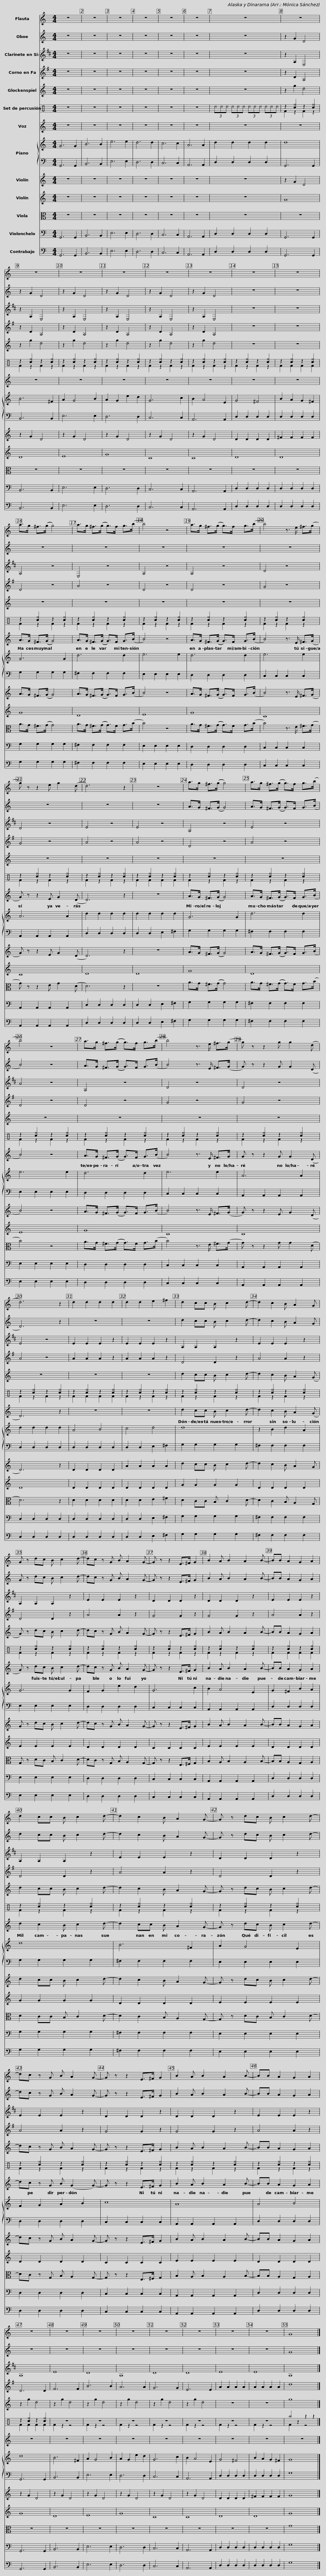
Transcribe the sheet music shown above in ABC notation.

X:1
%%score 1 2 3 4 5 ( 6 7 ) 8 { 9 | 10 } 11 12 13 14 15
L:1/8
M:4/4
I:linebreak $
K:C
V:1 treble
V:2 treble
V:3 treble transpose=-2
V:4 treble transpose=-7
V:5 treble transpose=24
V:6 perc
K:none
V:7 perc
K:none
V:8 treble
V:9 treble
V:10 bass
V:11 treble
V:12 treble
V:13 alto
V:14 bass
V:15 bass transpose=-12
V:1
 z8 | z8 | z8 | z8 | z8 | %5
 z8 | z8 | z8 | z8 |$ z8 | %10
 z8 | z8 | z8 | z8 | z8 | %15
 a>g ^f>((g g4)) |$ a>g ^f>((g g>))f g>(b | b4) z4 | a>g ^f>((g g>))f g>(b | b4) z3/2 e/ ^f>(g |$ %20
 g) z z2 e g2 (d | d6) z2 | z8 | a>g ^f>((g g4)) | a>g ^f>((g g>))f g>(b |$ %25
 b4) z4 | a>g ^f>((g g>))f g>(b | b4) z3/2 e/ ^f>(g | g) z z2 g g2 (d | d6) z2 |$ %30
 d2 d2 d2 d2 | d2 d2 e2 ^f2 | d2 cc B c2 d- | d2 c2 B A2 G | G z dc B c2 d- |$ %35
 dc z G B A2 G- | G z z2 E>^F G2 | B2 A B2 A2 B- | BB A2 G2 A2 |$ d2 cc B c2 d- | %40
 d2 c2 B A2 G- | G z dc B c2 d- | dc z G B A2 G- |$ G z z2 E>^F G2 | B2 A B2 A2 B- | %45
 BB A2 G2 A2 | z8 | z8 | z8 | z8 |$ %50
 z8 | z8 | z8 | z8 | G8 |] %55
V:2
 z8 | z8 | z8 | z8 | z8 | %5
 z8 | z8 | z2 G2 D4 | z2 G2 D4 |$ z2 G2 D4 | %10
 z2 G2 D4 | z2 G2 D4 | z2 G2 D4 | z8 | z8 | %15
 z8 |$ z8 | z8 | z8 | z8 |$ %20
 z8 | z8 | z8 | A>G ^F>((G G4)) | A>G ^F>((G G>))F G>(B |$ %25
 B4) z4 | A>G ^F>((G G>))F G>(B | B4) z3/2 E/ ^F>(G | G) z z2 G G2 (D | D6) z2 |$ %30
 z8 | z8 | d2 cc B c2 d- | d2 c2 B A2 G | G z dc B c2 d- |$ %35
 dc z G B A2 G- | G z z2 E>^F G2 | B2 A B2 A2 B- | BB A2 G2 A2 |$ d2 cc B c2 d- | %40
 d2 c2 B A2 G- | G z dc B c2 d- | dc z G B A2 G- |$ G z z2 E>^F G2 | B2 A B2 A2 B- | %45
 BB A2 G2 A2 | z8 | z8 | z8 | z8 |$ %50
 z8 | z8 | z8 | z8 | G8 |] %55
V:3
[K:D] z8 | z8 | z8 | z8 | z8 | %5
 z8 | z8 | z2 A,2 E,4 | z2 A,2 E,4 |$ z2 A,2 E,4 | %10
 z2 A,2 E,4 | z2 A,2 E,4 | z2 A,2 E,4 | z8 | z8 | %15
 A,4 z4 |$ E,4 z4 | A,4 z4 | A,4 z4 | D4 z4 |$ %20
 D4 z4 | E4 z4 | E4 z4 | A,4 z4 | E4 z4 |$ %25
 A4 z4 | A,4 z4 | D4 z4 | D4 z4 | E4 z4 |$ %30
 E2 E2 E2 z2 | E2 E2 E2 z2 | A,2 A,2 A,2 z2 | E2 E2 E2 z2 | A,2 A,2 A,2 z2 |$ %35
 E2 E2 E2 z2 | D2 D2 D2 z2 | D2 D2 D2 z2 | E2 E2 E2 z2 |$ A,2 A,2 A,2 z2 | %40
 E2 E2 E2 z2 | D2 D2 D2 z2 | E2 E2 E2 z2 |$ D2 D2 D2 z2 | D2 D2 D2 z2 | %45
 E2 E2 E2 z2 | A,8 | E8 | D8 | A,8 |$ %50
 D8 | D8 | E8 | E8 | A,8 |] %55
V:4
[K:G] z8 | z8 | z8 | z8 | z8 | %5
 z8 | z8 | z2 D2 A,4 | z2 D2 A,4 |$ z2 D2 A,4 | %10
 z2 D2 A,4 | z2 D2 A,4 | z2 D2 A,4 | z8 | z8 | %15
 D4 z4 |$ A4 z4 | D4 z4 | D4 z4 | G4 z4 |$ %20
 G4 z4 | A4 z4 | A4 z4 | D4 z4 | A4 z4 |$ %25
 D4 z4 | D4 z4 | G4 z4 | G4 z4 | A4 z4 |$ %30
 A2 A2 A2 z2 | A2 A2 A2 z2 | D4 D2 z2 | A4 A2 z2 | D4 D2 z2 |$ %35
 A4 A2 z2 | G4 G2 z2 | G4 G2 z2 | A4 A2 z2 |$ D4 D2 z2 | %40
 A4 A2 z2 | D4 D2 z2 | A4 A2 z2 |$ G4 G2 z2 | G4 G2 z2 | %45
 A4 A2 z2 | D6 D2 | F6 F2 | B6 B2 | A6 A2 |$ %50
 G6 G2 | E6 E2 | A2 A2 A2 A2 | A2 A2 A2 A2 | d8 |] %55
V:5
 z8 | z8 | z8 | z8 | z8 | %5
 z8 | z8 | z2 g2 d4 | z2 g2 d4 |$ z2 g2 d4 | %10
 z2 g2 d4 | z2 g2 d4 | z2 g2 d4 | z8 | z8 | %15
 z8 |$ z8 | z8 | z8 | z8 |$ %20
 z8 | z8 | z8 | z8 | z8 |$ %25
 z8 | z8 | z8 | z8 | z8 |$ %30
 z8 | z8 | d2 cc B c2 d- | d2 c2 B A2 (G | G) z dc B c2 d- |$ %35
 dc z G B A2 G- | G z z2 E>^F G2 | B2 A B2 A2 B- | BB A2 G2 A2 |$ d2 cc B c2 d- | %40
 d2 c2 B A2 G- | G z dc B c2 d- | dc z G B A2 G- |$ G z z2 E>^F G2 | B2 A B2 A2 B- | %45
 BB A2 G2 A2 | z2 g2 d4 | z2 g2 d4 | z2 g2 d4 | z2 g2 d4 |$ %50
 z2 g2 d4 | z2 g2 d4 | z8 | z8 | g8 |] %55
V:6
 z8 | z8 | z8 | z8 | z8 | %5
 z8 | (3^d^d^d (3^d^d^d (3^d^d^d (3^d^d^d | z2 [c^f]2 z2 [c^f]2 | z2 [c^f]2 z2 [c^f]2 |$ z2 [c^f]2 z2 [c^f]2 | %10
 z2 [c^f]2 z2 [c^f]2 | z2 [c^f]2 z2 [c^f]2 | z2 [c^f]2 z2 [c^f]2 | z2 [c^f]2 z2 [c^f]2 | z2 [c^f]2 z2 [c^f]2 | %15
 z2 [c^f]2 z2 [c^f]2 |$ z2 [c^f]2 z2 [c^f]2 | z2 [c^f]2 z2 [c^f]2 | z2 [c^f]2 z2 [c^f]2 | z2 [c^f]2 z2 [c^f]2 |$ %20
 z2 [c^f]2 z2 [c^f]2 | z2 [c^f]2 z2 [c^f]2 | z2 [c^f]2 z2 [c^f]2 | z2 [c^f]2 z2 [c^f]2 | z2 [c^f]2 z2 [c^f]2 |$ %25
 z2 [c^f]2 z2 [c^f]2 | z2 [c^f]2 z2 [c^f]2 | z2 [c^f]2 z2 [c^f]2 | z2 [c^f]2 z2 [c^f]2 | z2 [c^f]2 z2 [c^f]2 |$ %30
 z2 [c^f]2 z2 [c^f]2 | z2 [c^f]2 z2 [c^f]2 | z2 [c^f]2 z2 [c^f]2 | z2 [c^f]2 z2 [c^f]2 | z2 [c^f]2 z2 [c^f]2 |$ %35
 z2 [c^f]2 z2 [c^f]2 | z2 [c^f]2 z2 [c^f]2 | z2 [c^f]2 z2 [c^f]2 | z2 [c^f]2 z2 [c^f]2 |$ z2 [c^f]2 z2 [c^f]2 | %40
 z2 [c^f]2 z2 [c^f]2 | z2 [c^f]2 z2 [c^f]2 | z2 [c^f]2 z2 [c^f]2 |$ z2 [c^f]2 z2 [c^f]2 | z2 [c^f]2 z2 [c^f]2 | %45
 z2 [c^f]2 z2 [c^f]2 | z2 [c^f]2 z2 [c^f]2 | z8 | z8 | z8 |$ %50
 z8 | z8 | z8 | z8 | ^a2 z2 z2 z2 |] %55
V:7
 x8 | x8 | x8 | x8 | x8 | %5
 x8 | x8 | F2 z2 F2 z2 | F2 z2 F2 z2 |$ F2 z2 F2 z2 | %10
 F2 z2 F2 z2 | F2 z2 F2 z2 | F2 z2 F2 z2 | F2 z2 F2 z2 | F2 F2 F2 F2 | %15
 F2 z2 F2 z2 |$ F2 z2 F2 z2 | F2 z2 F2 z2 | F2 z2 F2 z2 | F2 z2 F2 z2 |$ %20
 F2 z2 F2 z2 | F2 z2 F2 z2 | F2 F2 F2 F2 | F2 z2 F2 z2 | F2 z2 F2 z2 |$ %25
 F2 z2 F2 z2 | F2 z2 F2 z2 | F2 z2 F2 z2 | F2 z2 F2 z2 | F2 z2 F2 z2 |$ %30
 F2 F2 F2 F2 | F2 z2 F2 z2 | F2 z2 F2 z2 | F2 z2 F2 z2 | F2 z2 F2 z2 |$ %35
 F2 z2 F2 z2 | F2 z2 F2 z2 | F2 z2 F2 z2 | F2 F2 F2 F2 |$ F2 z2 F2 z2 | %40
 F2 z2 F2 z2 | F2 z2 F2 z2 | F2 z2 F2 z2 |$ F2 z2 F2 z2 | F2 z2 F2 z2 | %45
 F2 z2 F2 z2 | F2 F2 F2 F2 | F2 z2 z4 | F2 z2 z4 | F2 z2 z4 |$ %50
 F2 z2 z4 | F2 z2 z4 | F2 z2 z4 | F2 z2 z4 | F2 z2 z4 |] %55
V:8
 z8 | z8 | z8 | z8 | z8 | %5
 z8 | z8 | z8 | z8 |$ z8 | %10
 z8 | z8 | z8 | z8 | z8 | %15
 A>G ^F>((G G4)) |$ A>G ^F>((G G>))F G>(B | B4) z4 | A>G ^F>((G G>))F G>(B | B4) z3/2 E/ ^F>(G |$ %20
 G) z z2 E G2 (D | D6) z2 | z8 | A>G ^F>((G G4)) | A>G ^F>((G G>))F G>(B |$ %25
 B4) z4 | A>G ^F>((G G>))F G>(B | B4) z3/2 E/ ^F>G | G z z2 G G2 (D | D6) z2 |$ %30
 z8 | z8 | d2 cc B c2 d- | d2 c2 B A2 (G | G) z dc B c2 d- |$ %35
 dc z G B A2 G- | G z z2 E>^F G2 | B2 A B2 A2 B- | BB A2 G2 A2 |$ d2 c2 B c2 d- | %40
 d2 cc B A2 G- | G z dc B c2 d- | dc z G B (G2 G-) |$ G z z2 E>^F G2 | B2 A B2 A2 B- | %45
 BB A2 G2 A2 | z8 | z8 | z8 | z8 |$ %50
 z8 | z8 | z8 | z8 | z8 |] %55
V:9
 G6 G2 | B6 B2 | e6 e2 | d6 d2 | c6 c2 | %5
 A6 A2 | d2 d2 d2 d2 | d8 | B6 ^F2 |$ A2 G4 B2 | %10
 A2 G2 e2 d2 | G6 c2 | B2 A4 E2 | G4 ^F4 | B2 A2 G2 ^F2 | %15
 G6 G2 |$ d6 d2 | e6 e2 | d6 d2 | e6 e2 |$ %20
 A6 A2 | d2 d2 d2 d2 | d2 d2 d2 d2 | G6 G2 | d6 d2 |$ %25
 e6 e2 | d6 d2 | e6 e2 | A6 A2 | d2 d2 d2 d2 |$ %30
 A4 B4 | c4 d4 | d8 | z2 B2 d2 A2 | G6 G2 |$ %35
 F2 G2 e2 d2 | G6 c2 | B2 A4 E2 | G2 ^F2 B2 A2 |$ d8 | %40
 B6 ^F2 | A2 G4 E2 | F2 G2 A2 B2 |$ c8 | A8 | %45
 A4 B4 | d8 | B6 ^F2 | A2 G4 B2 | A2 G2 e2 d2 |$ %50
 G6 c2 | B2 A4 E2 | G4 ^F4 | B2 A2 G2 ^F2 | G8 |] %55
V:10
 G,,6 G,,2 | B,,6 B,,2 | E,6 E,2 | D,6 D,2 | C,6 C,2 | %5
 A,,6 A,,2 | D,2 D,2 D,2 D,2 | G,,6 G,,2 | B,,6 B,,2 |$ E,6 E,2 | %10
 D,6 D,2 | C,6 C,2 | A,,6 A,,2 | D,2 D,2 D,2 D,2 | D,2 D,2 D,2 D,2 | %15
 G,2 G,2 G,2 G,2 |$ ^F,2 F,2 F,2 F,2 | E,2 E,2 E,2 E,2 | D,2 D,2 D,2 D,2 | C,2 C,2 C,2 C,2 |$ %20
 A,,2 A,,2 A,,2 A,,2 | D,2 D,2 D,2 D,2 | D,2 D,2 E,2 ^F,2 | G,2 G,2 G,2 G,2 | ^F,2 F,2 F,2 F,2 |$ %25
 E,2 E,2 E,2 E,2 | D,2 D,2 D,2 D,2 | C,2 C,2 C,2 C,2 | A,,2 A,,2 A,,2 A,,2 | D,2 D,2 D,2 D,2 |$ %30
 D,2 D,2 D,2 D,2 | D,2 D,2 E,2 ^F,2 | G,2 G,2 G,2 G,2 | ^F,2 F,2 F,2 F,2 | E,2 E,2 E,2 E,2 |$ %35
 D,2 D,2 D,2 D,2 | C,2 C,2 C,2 C,2 | A,,2 A,,2 A,,2 A,,2 | D,2 D,2 D,2 D,2 |$ G,2 G,2 G,2 G,2 | %40
 ^F,2 F,2 F,2 F,2 | E,2 E,2 E,2 E,2 | D,2 D,2 D,2 D,2 |$ C,2 C,2 C,2 C,2 | A,,2 A,,2 A,,2 A,,2 | %45
 D,2 D,2 D,2 D,2 | G,,6 G,,2 | B,,6 B,,2 | E,6 E,2 | D,6 D,2 |$ %50
 C,6 C,2 | A,,6 A,,2 | D,2 D,2 D,2 D,2 | D,2 D,2 D,2 D,2 | G,8 |] %55
V:11
 z8 | z8 | z8 | z8 | z8 | %5
 z8 | z8 | z2 G2 D4 | z2 G2 D4 |$ z2 G2 D4 | %10
 z2 G2 D4 | z2 G2 D4 | z2 G2 D4 | D2 D2 D2 D2 | ^F2 F2 F2 F2 | %15
 A>G ^F>((G G4)) |$ A>G ^F>((G G>))F G>(B | B4) z4 | A>G ^F>((G G>))F G>(B | B4) z3/2 E/ ^F>(G |$ %20
 G) z z2 E G2 (D | D6) z2 | z8 | A>G ^F>((G G4)) | A>G ^F>((G G>))F G>(B |$ %25
 B4) z4 | A>G ^F>((G G>))F G>(B | B4) z3/2 E/ ^F>(G | G) z z2 E G2 (D | D6) z2 |$ %30
 D2 D2 D2 D2 | A2 A2 A2 A2 | d2 cc B c2 d- | d2 c2 B A2 G | G z dc B c2 d- |$ %35
 dc z G B A2 G- | G z z2 E>^F G2 | B2 A B2 A2 B- | BB A2 G2 A2 |$ d2 cc B c2 d- | %40
 d2 c2 B A2 G- | G z dc B c2 d- | dc z G B A2 G- |$ G z z2 E>^F G2 | B2 A B2 A2 B- | %45
 BB A2 G2 A2 | z2 G2 D4 | z2 G2 D4 | z2 G2 D4 | z2 G2 D4 |$ %50
 z2 G2 D4 | z2 G2 D4 | D2 D2 D2 D2 | ^F2 F2 F2 F2 | G8 |] %55
V:12
 z8 | z8 | z8 | z8 | z8 | %5
 z8 | z8 | G8 | D8 |$ E8 | %10
 G8 | C8 | C8 | D8 | D8 | %15
 G8 |$ D8 | E8 | G8 | C8 |$ %20
 C8 | D8 | D8 | G8 | D8 |$ %25
 E8 | G8 | C8 | C8 | D8 |$ %30
 D2 D2 D2 D2 | D2 D2 D2 D2 | G2 G2 G2 G2 | D2 D2 D2 D2 | E2 E2 E2 E2 |$ %35
 D2 D2 D2 D2 | C2 C2 C2 C2 | E2 E2 E2 E2 | D2 D2 D2 D2 |$ G2 G2 G2 G2 | %40
 D2 D2 D2 D2 | E2 E2 E2 E2 | D2 D2 D2 D2 |$ C2 C2 C2 C2 | E2 E2 E2 E2 | %45
 D2 D2 D2 D2 | G8 | D8 | E8 | G8 |$ %50
 C8 | C8 | D8 | D8 | G8 |] %55
V:13
 z8 | z8 | z8 | z8 | z8 | %5
 z8 | z8 | z8 | z8 |$ z8 | %10
 z8 | z8 | z8 | z8 | z8 | %15
 A>G ^F>((G G4)) |$ A>G ^F>((G G>))F G>(B | B4) z4 | A>G ^F>((G G>))F G>(B | B4) z3/2 E/ ^F>(G |$ %20
 G) z z2 E G2 (D | D6) z2 | z8 | A>G ^F>((G G4)) | A>G ^F>((G G>))F G>(B |$ %25
 B4) z4 | A>G ^F>((G G>))F G>(B | B4) z3/2 E/ ^F>(G | G) z z2 G G2 (D | D6) z2 |$ %30
 D2 D2 D2 D2 | D2 D2 E2 ^F2 | D2 CC B, C2 D- | D2 C2 B, A,2 G, | G, z DC B, C2 D- |$ %35
 DC z G, B, A,2 G,- | G, z z2 E,>^F, G,2 | B,2 A, B,2 A,2 B,- | B,B, A,2 G,2 A,2 |$ D2 CC B, C2 D- | %40
 D2 C2 B, A,2 G,- | G, z DC B, C2 D- | DC z G, B, A,2 G,- |$ G, z z2 E,>^F, G,2 | B,2 A, B,2 A,2 B,- | %45
 B,B, A,2 G,2 A,2 | z8 | z8 | z8 | z8 |$ %50
 z8 | z8 | z8 | z8 | G8 |] %55
V:14
 G,,6 G,,2 | B,,6 B,,2 | E,6 E,2 | D,6 D,2 | C,6 C,2 | %5
 A,,6 A,,2 | D,2 D,2 D,2 D,2 | G,,6 G,,2 | B,,6 B,,2 |$ E,6 E,2 | %10
 D,6 D,2 | C,6 C,2 | A,,6 A,,2 | D,2 D,2 D,2 D,2 | D,2 D,2 D,2 D,2 | %15
 G,2 G,2 G,2 G,2 |$ ^F,2 F,2 F,2 F,2 | E,2 E,2 E,2 E,2 | D,2 D,2 D,2 D,2 | C,2 C,2 C,2 C,2 |$ %20
 A,,2 A,,2 A,,2 A,,2 | D,2 D,2 D,2 D,2 | D,2 D,2 E,2 ^F,2 | G,2 G,2 G,2 G,2 | ^F,2 F,2 F,2 F,2 |$ %25
 E,2 E,2 E,2 E,2 | D,2 D,2 D,2 D,2 | C,2 C,2 C,2 C,2 | A,,2 A,,2 A,,2 A,,2 | D,2 D,2 D,2 D,2 |$ %30
 D,2 D,2 D,2 D,2 | D,2 D,2 E,2 ^F,2 | G,2 G,2 G,2 G,2 | ^F,2 F,2 F,2 F,2 | E,2 E,2 E,2 E,2 |$ %35
 D,2 D,2 D,2 D,2 | C,2 C,2 C,2 C,2 | A,,2 A,,2 A,,2 A,,2 | D,2 D,2 D,2 D,2 |$ G,2 G,2 G,2 G,2 | %40
 ^F,2 F,2 F,2 F,2 | E,2 E,2 E,2 E,2 | D,2 D,2 D,2 D,2 |$ C,2 C,2 C,2 C,2 | A,,2 A,,2 A,,2 A,,2 | %45
 D,2 D,2 D,2 D,2 | G,,6 G,,2 | B,,6 B,,2 | E,6 E,2 | D,6 D,2 |$ %50
 C,6 C,2 | A,,6 A,,2 | D,2 D,2 D,2 D,2 | D,2 D,2 D,2 D,2 | G,8 |] %55
V:15
 G,,6 G,,2 | B,,6 B,,2 | E,6 E,2 | D,6 D,2 | C,6 C,2 | %5
 A,,6 A,,2 | D,2 D,2 D,2 D,2 | G,,6 G,,2 | B,,6 B,,2 |$ E,6 E,2 | %10
 D,6 D,2 | C,6 C,2 | A,,6 A,,2 | D,2 D,2 D,2 D,2 | D,2 D,2 D,2 D,2 | %15
 G,2 G,2 G,2 G,2 |$ ^F,2 F,2 F,2 F,2 | E,2 E,2 E,2 E,2 | D,2 D,2 D,2 D,2 | C,2 C,2 C,2 C,2 |$ %20
 A,,2 A,,2 A,,2 A,,2 | D,2 D,2 D,2 D,2 | D,2 D,2 E,2 ^F,2 | G,2 G,2 G,2 G,2 | ^F,2 F,2 F,2 F,2 |$ %25
 E,2 E,2 E,2 E,2 | D,2 D,2 D,2 D,2 | C,2 C,2 C,2 C,2 | A,,2 A,,2 A,,2 A,,2 | D,2 D,2 D,2 D,2 |$ %30
 D,2 D,2 D,2 D,2 | D,2 D,2 E,2 ^F,2 | G,2 G,2 G,2 G,2 | ^F,2 F,2 F,2 F,2 | E,2 E,2 E,2 E,2 |$ %35
 D,2 D,2 D,2 D,2 | C,2 C,2 C,2 C,2 | A,,2 A,,2 A,,2 A,,2 | D,2 D,2 D,2 D,2 |$ G,2 G,2 G,2 G,2 | %40
 ^F,2 F,2 F,2 F,2 | E,2 E,2 E,2 E,2 | D,2 D,2 D,2 D,2 |$ C,2 C,2 C,2 C,2 | A,,2 A,,2 A,,2 A,,2 | %45
 D,2 D,2 D,2 D,2 | G,,6 G,,2 | B,,6 B,,2 | E,6 E,2 | D,6 D,2 |$ %50
 C,6 C,2 | A,,6 A,,2 | D,2 D,2 D,2 D,2 | D,2 D,2 D,2 D,2 | G,8 |] %55
